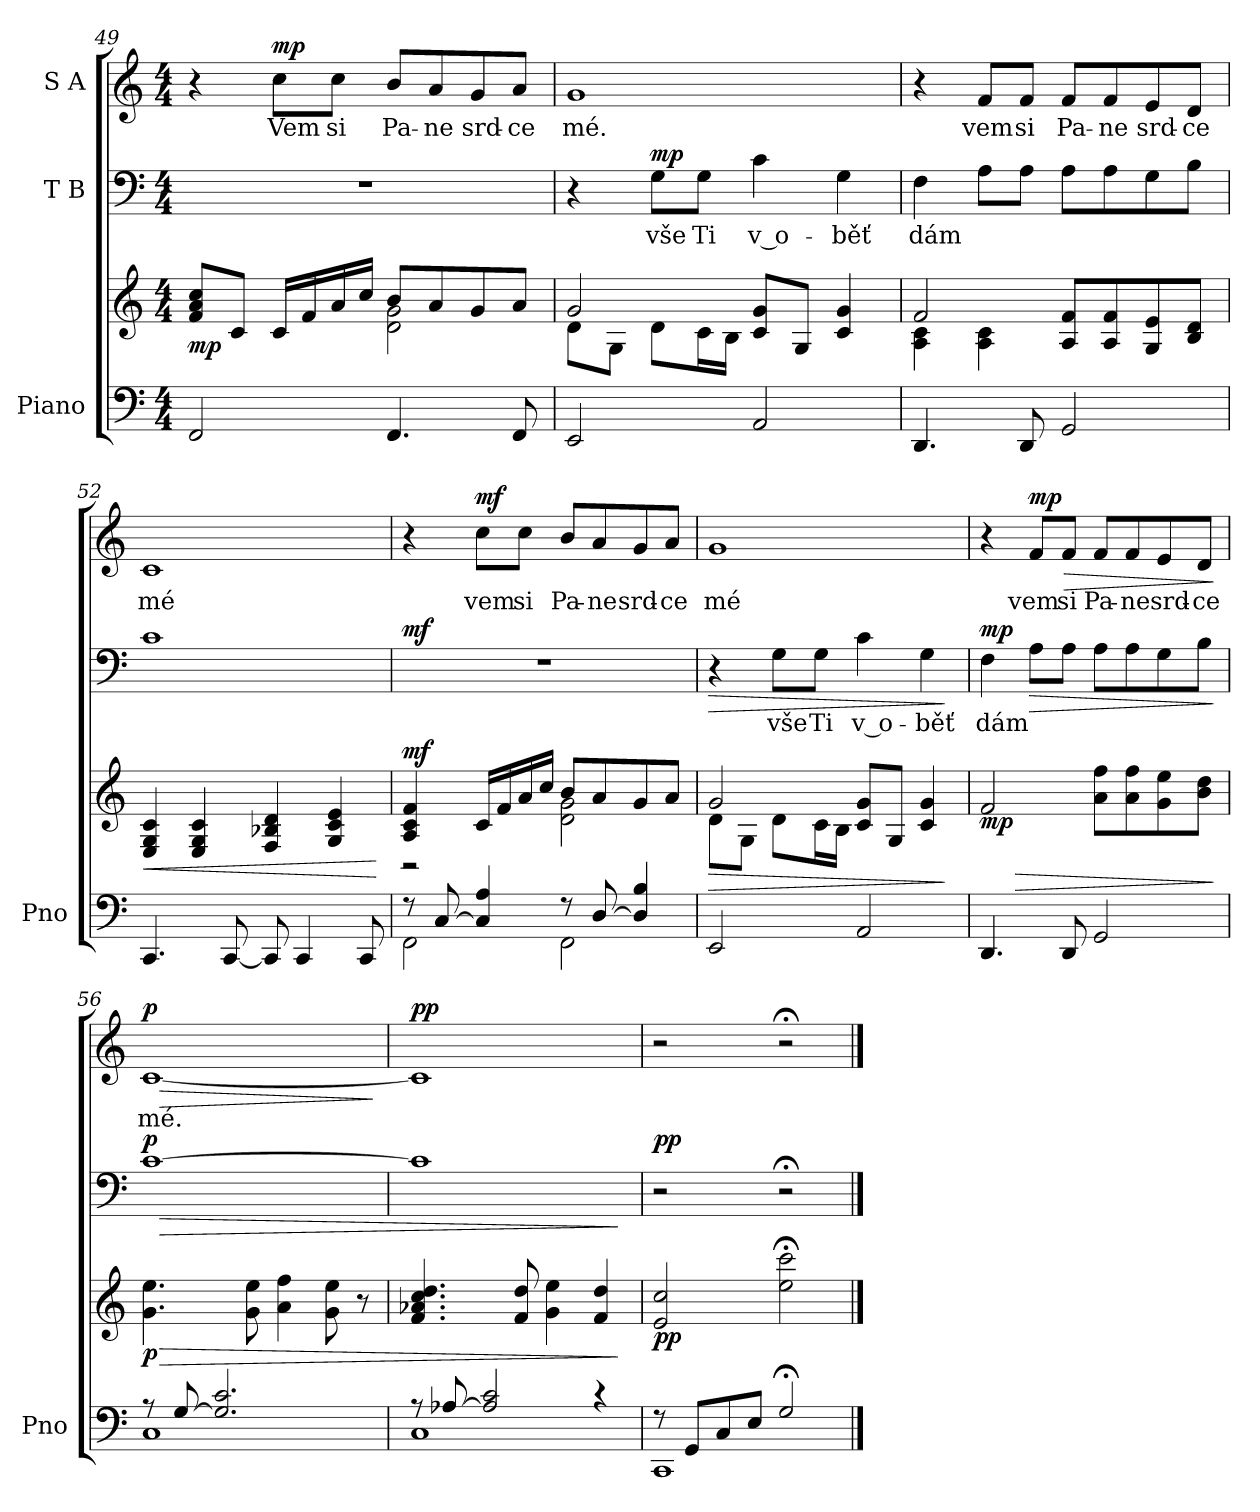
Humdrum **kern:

**kern	**kern	**dynam	**kern	**text	**dynam	**kern	**text	**dynam
*part3	*part3	*part3	*part2	*part2	*part2	*part1	*part1	*part1
*staff4	*staff3	*staff3/4	*staff2	*staff2	*staff2	*staff1	*staff1	*staff1
*I"Piano	*	*	*I"T B	*	*	*I"S A	*	*
*I'Pno	*	*	*	*	*	*	*	*
*clefF4	*clefG2	*	*clefF4	*	*	*clefG2	*	*
*k[]	*k[]	*	*k[]	*	*	*k[]	*	*
*M4/4	*M4/4	*	*M4/4	*	*	*M4/4	*	*
=49	=49	=49	=49	=49	=49	=49	=49	=49
*	*^	*	*	*	*	*	*	*
!	!	!	!LO:DY:b	!	!	!	!	!	!
2FF/	8f/ 8a/ 8cc/L	2ryy	mp	1r	.	.	4r	.	.
.	8c/J	.	.	.	.	.	.	.	.
!	!	!	!	!	!	!	!	!LO:LY:b	!LO:DY:a
.	16c/LL	.	.	.	.	.	8cc\L	Vem	mp
.	16f/	.	.	.	.	.	.	.	.
!	!	!	!	!	!	!	!	!LO:LY:b	!
.	16a/	.	.	.	.	.	8cc\J	si	.
.	16cc/JJ	.	.	.	.	.	.	.	.
!	!	!	!	!	!	!	!	!LO:LY:b	!
4.FF/	8b/L	2d\ 2g\	.	.	.	.	8b/L	Pa-	.
!	!	!	!	!	!	!	!	!LO:LY:b	!
.	8a/	.	.	.	.	.	8a/	-ne	.
!	!	!	!	!	!	!	!	!LO:LY:b	!
.	8g/	.	.	.	.	.	8g/	srd-	.
!	!	!	!	!	!	!	!	!LO:LY:b	!
8FF/	8a/J	.	.	.	.	.	8a/J	-ce	.
=50	=50	=50	=50	=50	=50	=50	=50	=50	=50
!	!	!	!	!	!	!	!	!LO:LY:b	!
2EE/	2g/	8d\L	.	4r	.	.	1g	mé.	.
.	.	8G\J	.	.	.	.	.	.	.
!	!	!	!	!	!LO:LY:b	!LO:DY:a	!	!	!
.	.	8d\L	.	8G\L	vše	mp	.	.	.
!	!	!	!	!	!LO:LY:b	!	!	!	!
.	.	16c\L	.	8G\J	Ti	.	.	.	.
.	.	16B\JJ	.	.	.	.	.	.	.
!	!	!	!	!	!LO:LY:b	!	!	!	!
2AA/	8c/ 8g/L	2ryy	.	4c\	v o-	.	.	.	.
.	8G/J	.	.	.	.	.	.	.	.
!	!	!	!	!	!LO:LY:b	!	!	!	!
.	4c/ 4g/	.	.	4G\	-běť	.	.	.	.
!!LO:LB:g=z
=51	=51	=51	=51	=51	=51	=51	=51	=51	=51
!	!	!	!	!	!LO:LY:b	!	!	!	!
4.DD/	2f/	4A\ 4c\	.	4F\	dám	.	4r	.	.
!	!	!	!	!	!	!	!	!LO:LY:b	!
.	.	4A\ 4c\	.	8A\L	.	.	8f/L	vem	.
!	!	!	!	!	!	!	!	!LO:LY:b	!
8DD/	.	.	.	8A\J	.	.	8f/J	si	.
!	!	!	!	!	!	!	!	!LO:LY:b	!
2GG/	8A/ 8f/L	2ryy	.	8A\L	.	.	8f/L	Pa-	.
!	!	!	!	!	!	!	!	!LO:LY:b	!
.	8A/ 8f/	.	.	8A\	.	.	8f/	-ne	.
!	!	!	!	!	!	!	!	!LO:LY:b	!
.	8G/ 8e/	.	.	8G\	.	.	8e/	srd-	.
!	!	!	!	!	!	!	!	!LO:LY:b	!
.	8B/ 8d/J	.	.	8B\J	.	.	8d/J	-ce	.
*	*v	*v	*	*	*	*	*	*	*
=52	=52	=52	=52	=52	=52	=52	=52	=52
!	!	!LO:HP:b	!	!	!	!	!LO:LY:b	!
4.CC/	4E/ 4G/ 4c/	<	1c	.	.	1c	mé	.
.	4E/ 4G/ 4c/	.	.	.	.	.	.	.
[8CC/	.	.	.	.	.	.	.	.
8CC/]	4F/ 4B-X/ 4d/	.	.	.	.	.	.	.
4CC/	.	.	.	.	.	.	.	.
.	4G/ 4c/ 4e/	.	.	.	.	.	.	.
8CC/	.	.	.	.	.	.	.	.
.	.	[	.	.	.	.	.	.
=53	=53	=53	=53	=53	=53	=53	=53	=53
*^	*^	*	*	*	*	*	*	*
!	!	!	!	!LO:DY:a	!	!	!LO:DY:a	!	!	!
8r	2FF\	4A/ 4c/ 4f/	2r	mf	1r	.	mf	4r	.	.
[8C/	.	.	.	.	.	.	.	.	.	.
!	!	!	!	!	!	!	!	!	!LO:LY:b	!LO:DY:a
4C/] 4A/	.	16c/LL	.	.	.	.	.	8cc\L	vem	mf
.	.	16f/	.	.	.	.	.	.	.	.
!	!	!	!	!	!	!	!	!	!LO:LY:b	!
.	.	16a/	.	.	.	.	.	8cc\J	si	.
.	.	16cc/JJ	.	.	.	.	.	.	.	.
!	!	!	!	!	!	!	!	!	!LO:LY:b	!
8r	2FF\	8b/L	2d\ 2g\	.	.	.	.	8b/L	Pa-	.
!	!	!	!	!	!	!	!	!	!LO:LY:b	!
[8D/	.	8a/	.	.	.	.	.	8a/	-ne	.
!	!	!	!	!	!	!	!	!	!LO:LY:b	!
4D/] 4B/	.	8g/	.	.	.	.	.	8g/	srd-	.
!	!	!	!	!	!	!	!	!	!LO:LY:b	!
.	.	8a/J	.	.	.	.	.	8a/J	-ce	.
*v	*v	*	*	*	*	*	*	*	*	*
=54	=54	=54	=54	=54	=54	=54	=54	=54	=54
!	!	!	!LO:HP:b	!	!	!LO:HP:b	!	!LO:LY:b	!
2EE/	2g/	8d\L	>	4r	.	>	1g	mé	.
.	.	8G\J	.	.	.	.	.	.	.
!	!	!	!	!	!LO:LY:b	!	!	!	!
.	.	8d\L	.	8G\L	vše	.	.	.	.
!	!	!	!	!	!LO:LY:b	!	!	!	!
.	.	16c\L	.	8G\J	Ti	.	.	.	.
.	.	16B\JJ	.	.	.	.	.	.	.
!	!	!	!	!	!LO:LY:b	!	!	!	!
2AA/	8c/ 8g/L	2ryy	.	4c\	v o-	.	.	.	.
.	8G/J	.	.	.	.	.	.	.	.
!	!	!	!	!	!LO:LY:b	!	!	!	!
.	4c/ 4g/	.	.	4G\	-běť	.	.	.	.
*	*v	*v	*	*	*	*	*	*	*
.	.	]	.	.	]	.	.	.
!!LO:LB:g=z
=55	=55	=55	=55	=55	=55	=55	=55	=55
*	*	*	*	*	*	*MM70	*	*
!	!	!LO:HP:b	!	!LO:LY:b	!	!	!	!
!	!	!LO:DY:n=1:b	!	!	!LO:DY:a	!	!	!
4.DD/	2f/	> mp	4F\	dám	mp	4r	.	.
!	!	!	!	!	!LO:HP:b	!	!LO:LY:b	!LO:HP:b
!	!	!	!	!	!	!	!	!LO:DY:n=1:b
.	.	.	8A\L	.	>	8f/L	vem	> mp
!	!	!	!	!	!	!	!LO:LY:b	!
8DD/	.	.	8A\J	.	.	8f/J	si	.
!	!	!	!	!	!	!	!LO:LY:b	!
2GG/	8a\ 8ff\L	.	8A\L	.	.	8f/L	Pa-	.
!	!	!	!	!	!	!	!LO:LY:b	!
.	8a\ 8ff\	.	8A\	.	.	8f/	-ne	.
!	!	!	!	!	!	!	!LO:LY:b	!
.	8g\ 8ee\	.	8G\	.	.	8e/	srd-	.
!	!	!	!	!	!	!	!LO:LY:b	!
.	8b\ 8dd\J	.	8B\J	.	.	8d/J	-ce	.
.	.	]	.	.	]	.	.	]
=56	=56	=56	=56	=56	=56	=56	=56	=56
*^	*	*	*	*	*	*	*	*
!	!	!	!LO:HP:b	!	!	!LO:HP:b	!	!LO:LY:b	!LO:HP:b
!	!	!	!LO:DY:n=1:b	!	!	!LO:DY:n=1:a	!	!	!LO:DY:n=1:a
8r	1C	4.g\ 4.ee\	> p	[1c	.	> p	[1c	mé.	> p
[8G/	.	.	.	.	.	.	.	.	.
2.G/] 2.c/	.	.	.	.	.	.	.	.	.
.	.	8g\ 8ee\	.	.	.	.	.	.	.
.	.	4a\ 4ff\	.	.	.	.	.	.	.
.	.	8g\ 8ee\	.	.	.	.	.	.	.
.	.	8r	.	.	.	.	.	.	.
*v	*v	*	*	*	*	*	*	*	*
.	.	.	.	.	.	.	.	]
=57	=57	=57	=57	=57	=57	=57	=57	=57
*^	*	*	*	*	*	*	*	*
!	!	!	!	!	!	!	!	!	!LO:DY:a
8r	1C	4.f/ 4.a-X/ 4.cc/ 4.dd/	.	1c]	.	.	1c]	.	pp
[8A-X/	.	.	.	.	.	.	.	.	.
2A-/] 2c/	.	.	.	.	.	.	.	.	.
.	.	8f/ 8dd/	.	.	.	.	.	.	.
.	.	4g\ 4ee\	.	.	.	.	.	.	.
4r	.	4f/ 4dd/	.	.	.	.	.	.	.
*v	*v	*	*	*	*	*	*	*	*
.	.	]	.	.	]	.	.	.
=58	=58	=58	=58	=58	=58	=58	=58	=58
*^	*	*	*	*	*	*	*	*
!	!	!	!LO:DY:b	!	!	!LO:DY:a	!	!	!
8r	1CC	2e/ 2cc/	pp	2r	.	pp	2r	.	.
8GG/L	.	.	.	.	.	.	.	.	.
8C/	.	.	.	.	.	.	.	.	.
8E/J	.	.	.	.	.	.	.	.	.
2G;</	.	2ee\;< 2ccc\;<	.	2r;<	.	.	2r;<	.	.
*v	*v	*	*	*	*	*	*	*	*
==	==	==	==	==	==	==	==	==
*-	*-	*-	*-	*-	*-	*-	*-	*-
